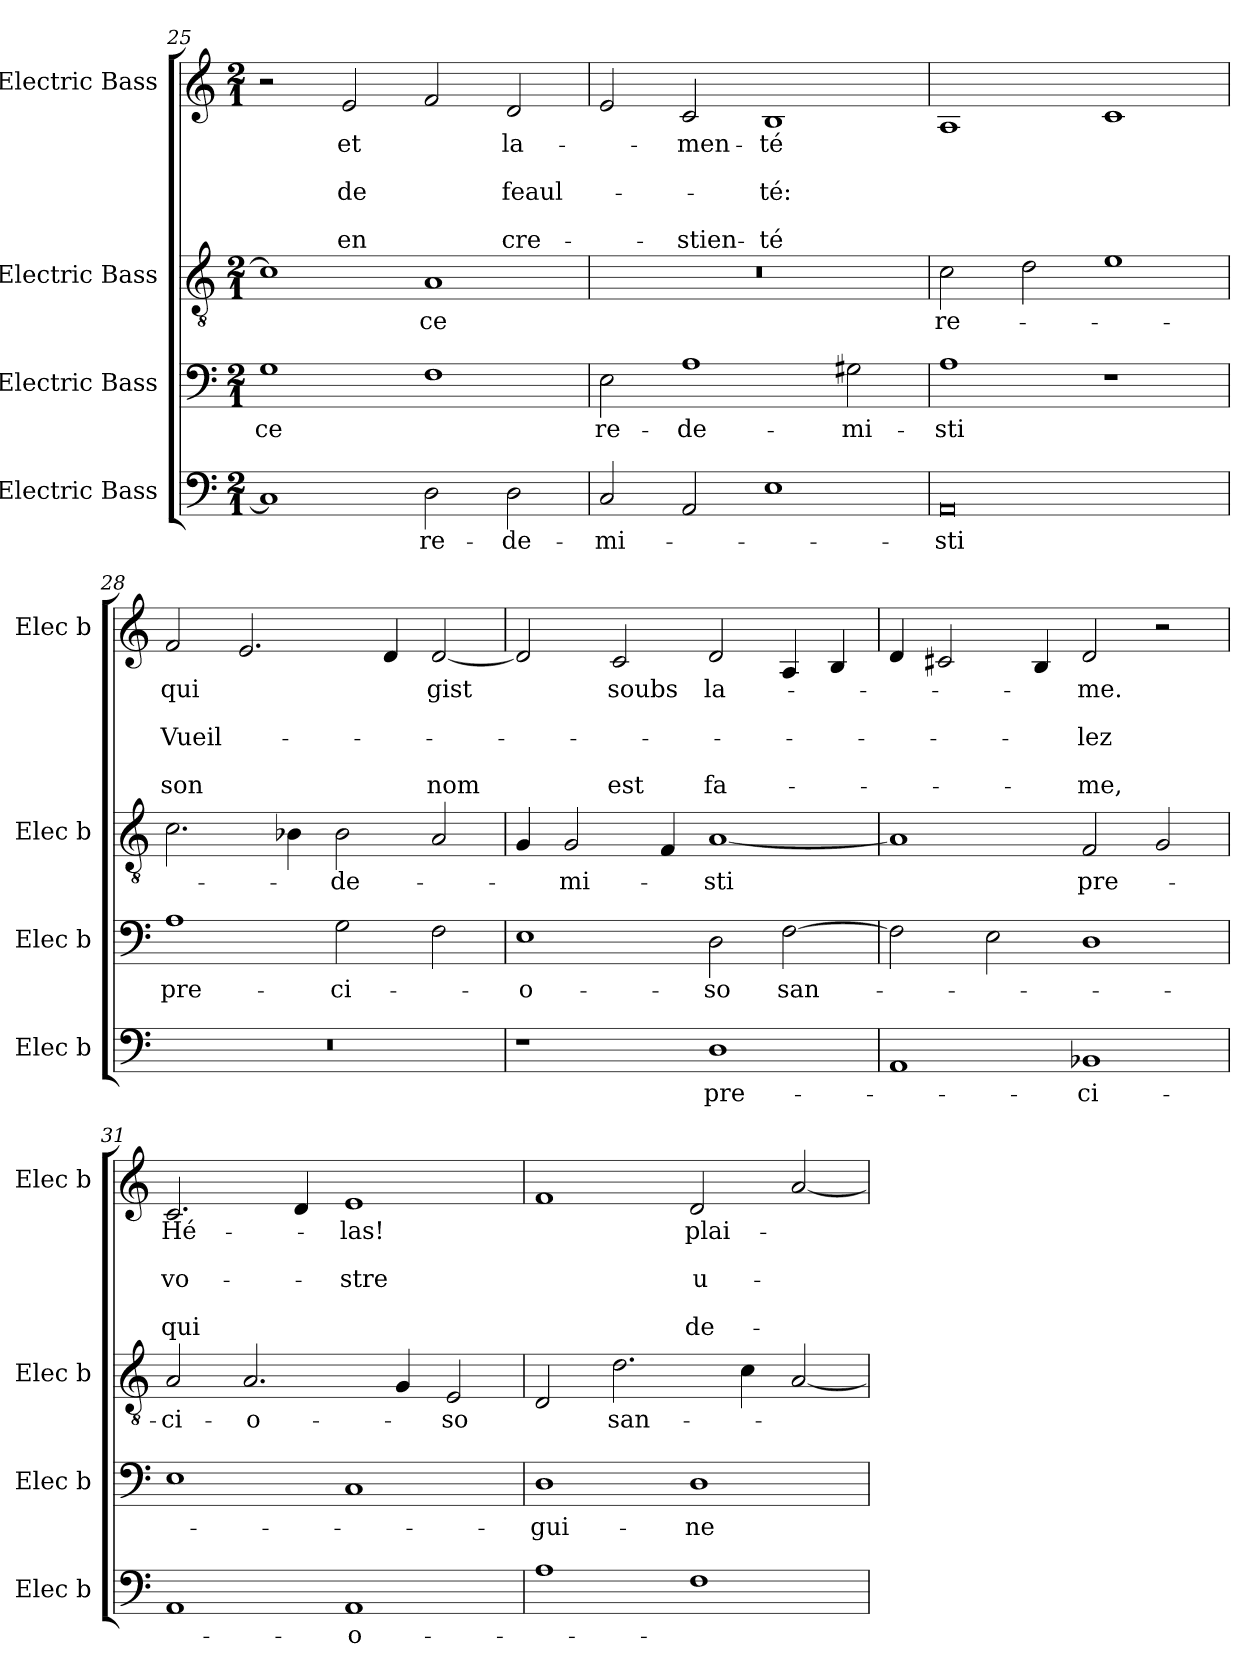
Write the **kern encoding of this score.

**kern	**text	**kern	**text	**kern	**text	**kern	**text	**text	**text	**text	**text
*part4	*part4	*part3	*part3	*part2	*part2	*part1	*part1	*part1	*part1	*part1	*part1
*staff4	*staff4	*staff3	*staff3	*staff2	*staff2	*staff1	*staff1	*staff1	*staff1	*staff1	*staff1
*I"Electric Bass	*	*I"Electric Bass	*	*I"Electric Bass	*	*I"Electric Bass	*	*	*	*	*
*I'Elec b	*	*I'Elec b	*	*I'Elec b	*	*I'Elec b	*	*	*	*	*
*clefF4	*	*clefF4	*	*clefGv2	*	*clefG2	*	*	*	*	*
*M2/1	*	*M2/1	*	*M2/1	*	*M2/1	*	*	*	*	*
=25	=25	=25	=25	=25	=25	=25	=25	=25	=25	=25	=25
!	!	!	!LO:LY:b	!	!	!	!	!	!	!	!
1C]	.	1G	-ce	1c]	.	2r	.	.	.	.	.
!	!	!	!	!	!	!	!LO:LY:b	!	!LO:LY:b	!	!LO:LY:b
.	.	.	.	.	.	2e/	et	.	de	.	en
!	!LO:LY:b	!	!	!	!LO:LY:b	!	!	!	!	!	!
2D\	re-	1F	.	1A	-ce	2f/	.	.	.	.	.
!	!LO:LY:b	!	!	!	!	!	!LO:LY:b	!	!LO:LY:b	!	!LO:LY:b
2D\	-de-	.	.	.	.	2d/	la-	.	feaul-	.	cre-
!!LO:LB:g=z
=26	=26	=26	=26	=26	=26	=26	=26	=26	=26	=26	=26
!	!LO:LY:b	!	!LO:LY:b	!	!	!	!	!	!	!	!
2C/	-mi-	2E\	re-	0r	.	2e/	.	.	.	.	.
!	!	!	!LO:LY:b	!	!	!	!LO:LY:b	!	!	!	!LO:LY:b
2AA/	.	1A	-de-	.	.	2c/	-men-	.	.	.	-stien-
!	!	!	!	!	!	!	!LO:LY:b	!	!LO:LY:b	!	!LO:LY:b
1E	.	.	.	.	.	1B	-té	.	-té:	.	-té
!	!	!	!LO:LY:b	!	!	!	!	!	!	!	!
.	.	2G#X\	-mi-	.	.	.	.	.	.	.	.
=27	=27	=27	=27	=27	=27	=27	=27	=27	=27	=27	=27
!	!LO:LY:b	!	!LO:LY:b	!	!LO:LY:b	!	!	!	!	!	!
0AA	-sti	1A	-sti	2c\	re-	1A	.	.	.	.	.
.	.	.	.	2d\	.	.	.	.	.	.	.
.	.	1r	.	1e	.	1c	.	.	.	.	.
=28	=28	=28	=28	=28	=28	=28	=28	=28	=28	=28	=28
!	!	!	!LO:LY:b	!	!	!	!LO:LY:b	!	!LO:LY:b	!	!LO:LY:b
0r	.	1A	pre-	2.c\	.	2f/	qui	.	Vueil-	.	son
.	.	.	.	.	.	2.e/	.	.	.	.	.
.	.	.	.	4B-X\	.	.	.	.	.	.	.
!	!	!	!LO:LY:b	!	!LO:LY:b	!	!	!	!	!	!
.	.	2G\	-ci-	2B-\	-de-	.	.	.	.	.	.
.	.	.	.	.	.	4d/	.	.	.	.	.
!	!	!	!	!	!	!	!LO:LY:b	!	!	!	!LO:LY:b
.	.	2F\	.	2A/	.	[2d/	gist	.	.	.	nom
=29	=29	=29	=29	=29	=29	=29	=29	=29	=29	=29	=29
!	!	!	!LO:LY:b	!	!	!	!	!	!	!	!
1r	.	1E	-o-	4G/	.	2d/]	.	.	.	.	.
!	!	!	!	!	!LO:LY:b	!	!	!	!	!	!
.	.	.	.	2G/	-mi-	.	.	.	.	.	.
!	!	!	!	!	!	!	!LO:LY:b	!	!	!	!LO:LY:b
.	.	.	.	.	.	2c/	soubs	.	.	.	est
.	.	.	.	4F/	.	.	.	.	.	.	.
!	!LO:LY:b	!	!LO:LY:b	!	!LO:LY:b	!	!LO:LY:b	!	!	!	!LO:LY:b
1D	pre-	2D\	-so	[1A	-sti	2d/	la-	.	.	.	fa-
!	!	!	!LO:LY:b	!	!	!	!	!	!	!	!
.	.	[2F\	san-	.	.	4A/	.	.	.	.	.
.	.	.	.	.	.	4B/	.	.	.	.	.
=30	=30	=30	=30	=30	=30	=30	=30	=30	=30	=30	=30
1AA	.	2F\]	.	1A]	.	4d/	.	.	.	.	.
.	.	.	.	.	.	2c#X/	.	.	.	.	.
.	.	2E\	.	.	.	.	.	.	.	.	.
.	.	.	.	.	.	4B/	.	.	.	.	.
!	!LO:LY:b	!	!	!	!LO:LY:b	!	!LO:LY:b	!	!LO:LY:b	!	!LO:LY:b
1BB-X	-ci-	1D	.	2F/	pre-	2d/	-me.	.	-lez	.	-me,
.	.	.	.	2G/	.	2r	.	.	.	.	.
!!LO:PB:g=z
=31	=31	=31	=31	=31	=31	=31	=31	=31	=31	=31	=31
!	!	!	!	!	!LO:LY:b	!	!LO:LY:b	!	!LO:LY:b	!	!LO:LY:b
1AA	.	1E	.	2A/	-ci-	2.c/	Hé-	.	vo-	.	qui
!	!	!	!	!	!LO:LY:b	!	!	!	!	!	!
.	.	.	.	2.A/	-o-	.	.	.	.	.	.
.	.	.	.	.	.	4d/	.	.	.	.	.
!	!LO:LY:b	!	!	!	!	!	!LO:LY:b	!	!LO:LY:b	!	!
1AA	-o-	1C	.	.	.	1e	-las!	.	-stre	.	.
.	.	.	.	4G/	.	.	.	.	.	.	.
!	!	!	!	!	!LO:LY:b	!	!	!	!	!	!
.	.	.	.	2E/	-so	.	.	.	.	.	.
=32	=32	=32	=32	=32	=32	=32	=32	=32	=32	=32	=32
!	!	!	!LO:LY:b	!	!	!	!	!	!	!	!
1A	.	1D	-gui-	2D/	.	1f	.	.	.	.	.
!	!	!	!	!	!LO:LY:b	!	!	!	!	!	!
.	.	.	.	2.d\	san-	.	.	.	.	.	.
!	!	!	!LO:LY:b	!	!	!	!LO:LY:b	!	!LO:LY:b	!	!LO:LY:b
1F	.	1D	-ne	.	.	2d/	plai-	.	u-	.	de-
.	.	.	.	4c\	.	.	.	.	.	.	.
.	.	.	.	[2A/	.	[2a/	.	.	.	.	.
=	=	=	=	=	=	=	=	=	=	=	=
*-	*-	*-	*-	*-	*-	*-	*-	*-	*-	*-	*-
